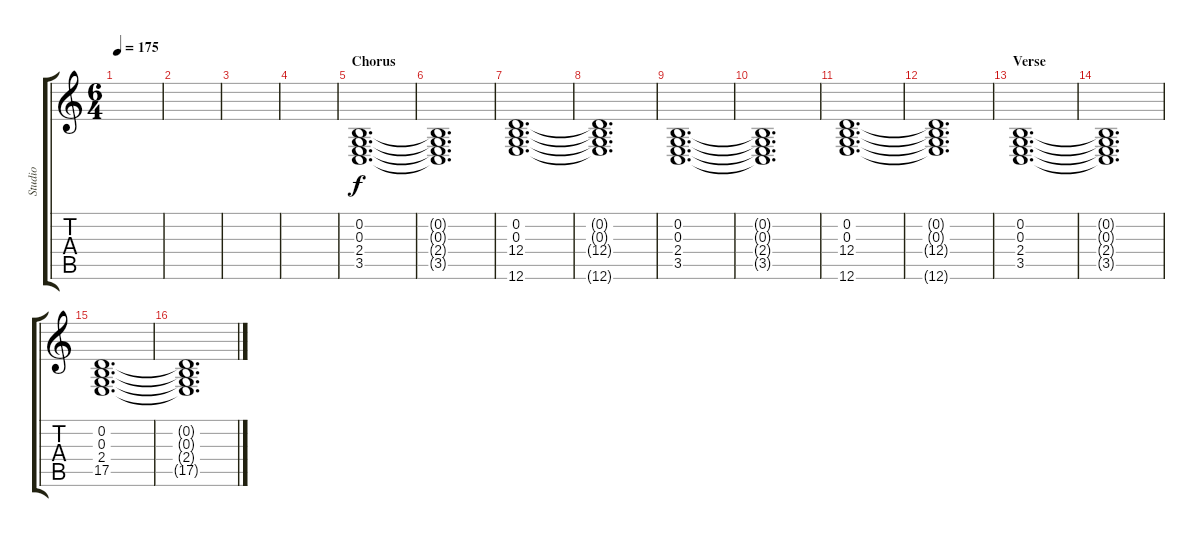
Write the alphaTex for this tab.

\track ("Studio" "Studio") {mute instrument acousticgrandpiano}
\staff {score tabs}
\tuning (E4 B3 G3 D3 A2 E2) {hide}
\ts (6 4)
\tempo 175
\clef g2
\ks c
|
|
|
|
\section ("" "Chorus")
(0.2 0.3 2.4 3.5).1{d volume 10} |
(0.2{t} 0.3{t} 2.4{t} 3.5{t}).1{d} |
(0.2 0.3 12.4 12.6).1{d} |
(0.2{t} 0.3{t} 12.4{t} 12.6{t}).1{d} |
(0.2 0.3 2.4 3.5).1{d} |
(0.2{t} 0.3{t} 2.4{t} 3.5{t}).1{d} |
(0.2 0.3 12.4 12.6).1{d} |
(0.2{t} 0.3{t} 12.4{t} 12.6{t}).1{d} |
\section ("" "Verse")
(0.2 0.3 2.4 3.5).1{d} |
(0.2{t} 0.3{t} 2.4{t} 3.5{t}).1{d} |
(0.2 0.3 2.4 17.5).1{d} |
(0.2{t} 0.3{t} 2.4{t} 17.5{t}).1{d}
